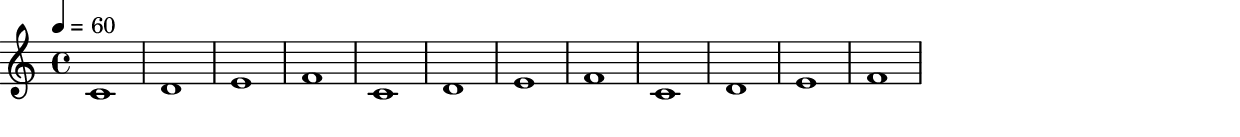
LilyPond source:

%% Generated by lilypond-book
%% Options: [exampleindent=10.16\mm,indent=0\mm,line-width=160\mm,paper-height=845.047\pt,paper-width=597.508\pt,papersize='(cons (* 597.508 pt) (* 845.047 pt))]
\include "lilypond-book-preamble.ly"


% ****************************************************************
% Start cut-&-pastable-section
% ****************************************************************

#(ly:set-option 'eps-box-padding 3.000000)



\paper {
  #(set-paper-size '(cons (* 597.508 pt) (* 845.047 pt)))
  indent = 0\mm
  line-width = 160\mm
  % offset the left padding, also add 1mm as lilypond creates cropped
  % images with a little space on the right
  line-width = #(- line-width (* mm  3.000000) (* mm 1))
}

\layout {
  
}




% ****************************************************************
% ly snippet:
% ****************************************************************
\sourcefilename "out-www/recovered/repeat-segno-midi.ly"
\sourcefileline 0
% Lily was here -- automatically converted by midi2ly.py from out-www/repeat-segno.midi
\version "2.14.0"

\layout {
  \context {
    \Voice
    \remove Note_heads_engraver
    \consists Completion_heads_engraver
    \remove Rest_engraver
    \consists Completion_rest_engraver
  }
}

% included from ./out-www/repeat-segno.header
\header {
texidoc=""
options=""
}
% end

trackAchannelA = {
  
  % [TEXT_EVENT] creator: 
  
  % [TEXT_EVENT] LilyPond 2.27.0               
  
  \time 4/4
  
  \tempo 4 = 60
  \skip 1 
  | % 2
  
  % [MARKER] ~~~~
  \skip 1 
  | % 3
  
  % [MARKER] ~~~~
  \skip \breve. 
  % [MARKER] ~~~~~~~~
  \skip 1 
  | % 7
  
  % [MARKER] ~~~~~~~~
  \skip \breve. 
  % [MARKER] ~~~~~~~3~~~~~~~
  \skip 1 
  | % 11
  
  % [MARKER] ~~~~~~~3~~~~~~~
  \skip \breve 
}

trackA = <<
  \context Voice = voiceA \trackAchannelA
>>


trackBchannelA = {
  
  \set Staff.instrumentName = "\new:"
  \skip \maxima. 
}

trackBchannelB = \relative c {
  c'1 
  | % 2
  d 
  | % 3
  e 
  | % 4
  f 
  | % 5
  c 
  | % 6
  d 
  | % 7
  e 
  | % 8
  f 
  | % 9
  c 
  | % 10
  d 
  | % 11
  e 
  | % 12
  f 
  | % 13
  
}

trackB = <<
  \context Voice = voiceA \trackBchannelA
  \context Voice = voiceB \trackBchannelB
>>


\score {
  <<
    \context Staff=trackB \trackA
    \context Staff=trackB \trackB
  >>
  \layout {}
  \midi {}
}



% ****************************************************************
% end ly snippet
% ****************************************************************
